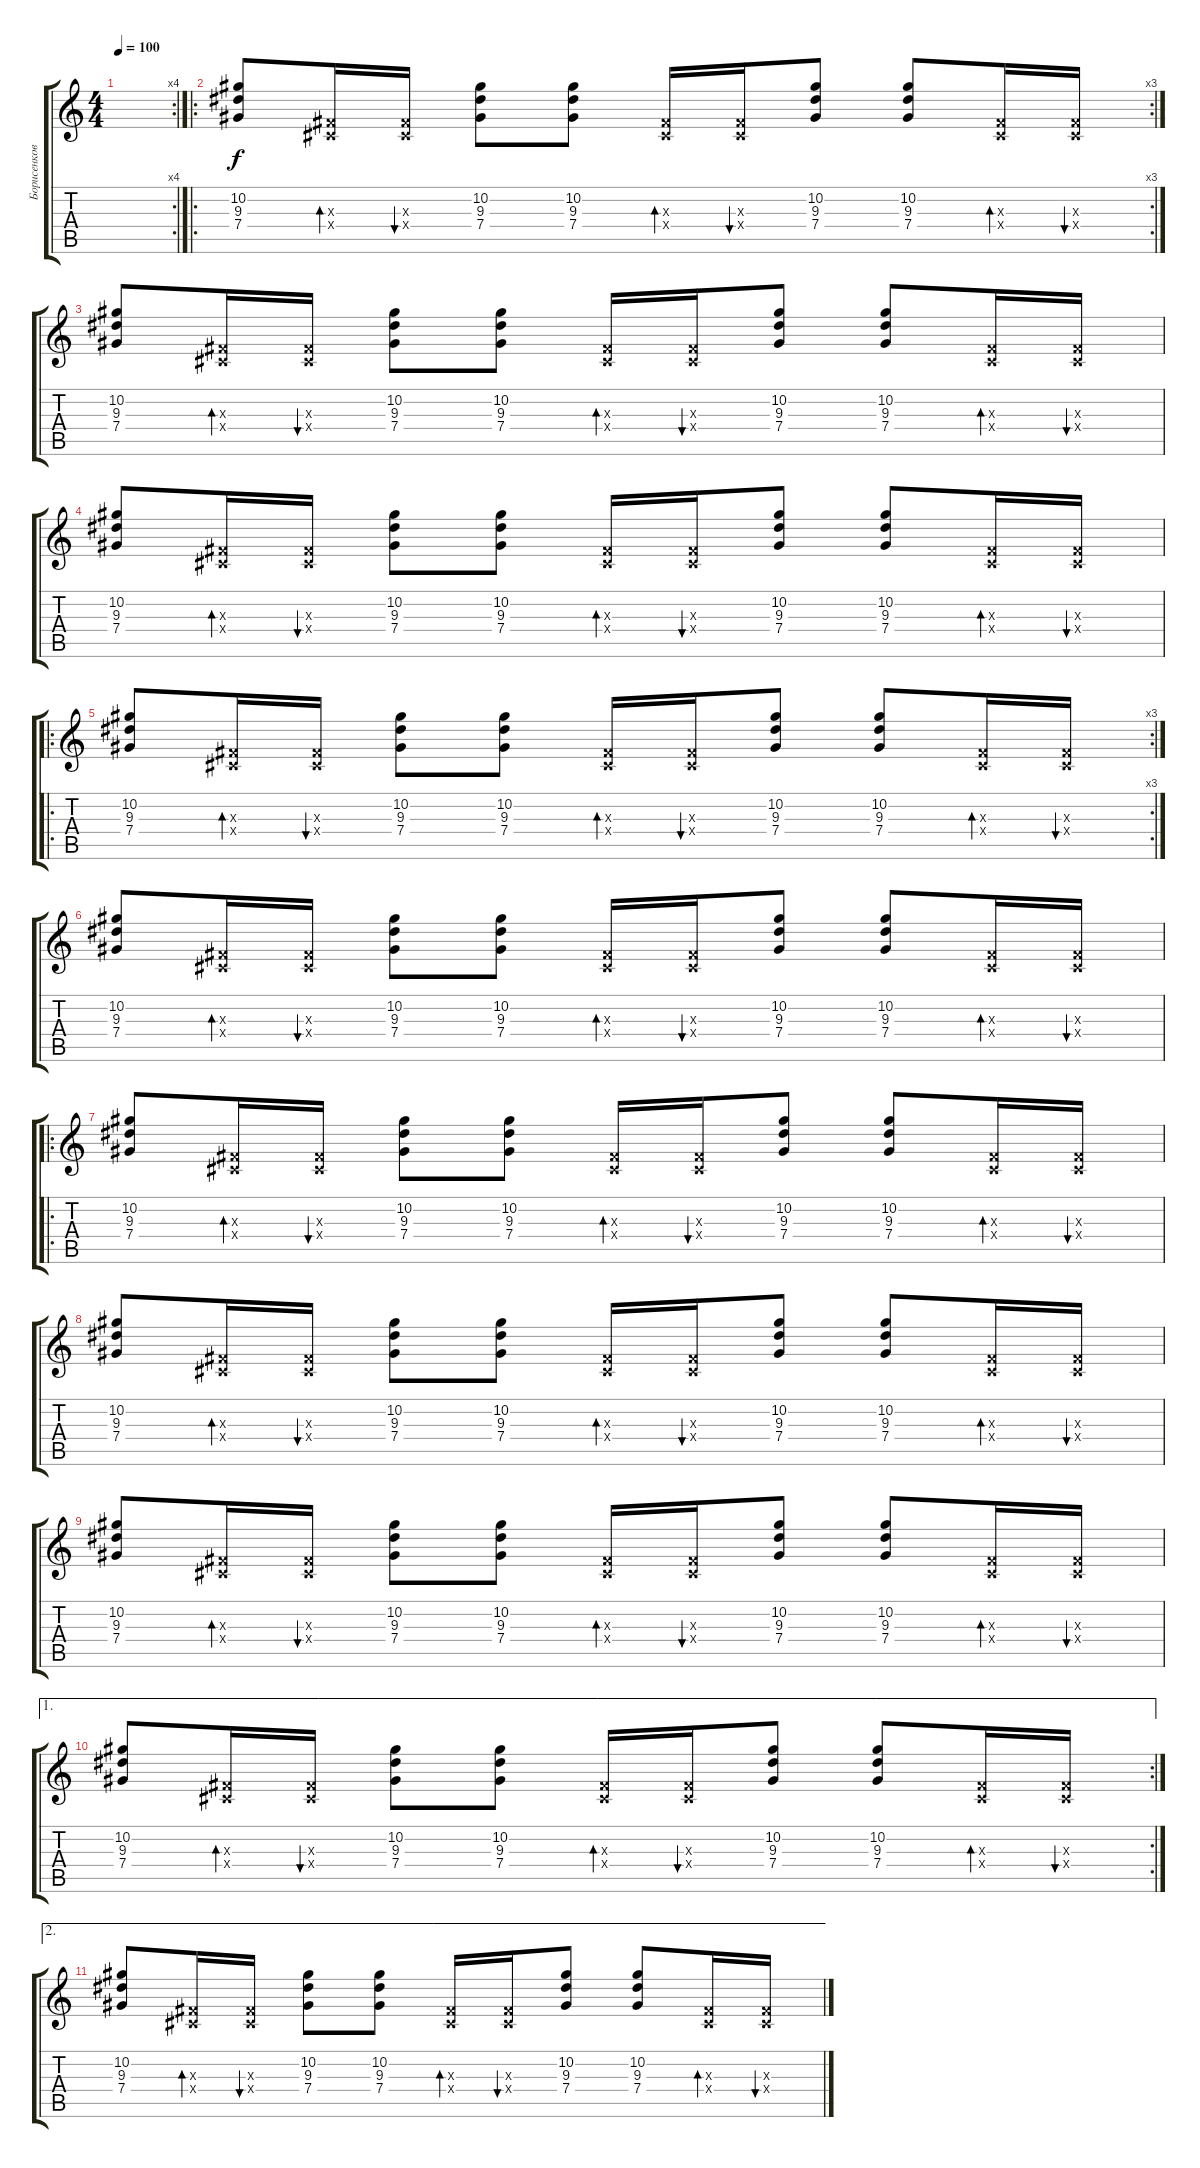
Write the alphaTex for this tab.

\track ("Борисенков Дмитрий" "Борисенков") {instrument electricguitarclean}
\staff {score tabs}
\tuning (Eb4 Bb3 Gb3 Db3 Ab2 Eb2) {hide}
\rc 4
\ts (4 4)
\tempo 100
\clef g2
\ks c
|
\ro
\rc 3
(10.2 9.3 7.4).8 (0.3{x} 0.4{x}).16{bd 480} (0.3{x} 0.4{x}).16{bu 480} (10.2 9.3 7.4).8 (10.2 9.3 7.4).8 (0.3{x} 0.4{x}).16{bd 480} (0.3{x} 0.4{x}).16{bu 480} (10.2 9.3 7.4).8 (10.2 9.3 7.4).8 (0.3{x} 0.4{x}).16{bd 480} (0.3{x} 0.4{x}).16{bu 480} |
(10.2 9.3 7.4).8 (0.3{x} 0.4{x}).16{bd 480} (0.3{x} 0.4{x}).16{bu 480} (10.2 9.3 7.4).8 (10.2 9.3 7.4).8 (0.3{x} 0.4{x}).16{bd 480} (0.3{x} 0.4{x}).16{bu 480} (10.2 9.3 7.4).8 (10.2 9.3 7.4).8 (0.3{x} 0.4{x}).16{bd 480} (0.3{x} 0.4{x}).16{bu 480} |
(10.2 9.3 7.4).8 (0.3{x} 0.4{x}).16{bd 480} (0.3{x} 0.4{x}).16{bu 480} (10.2 9.3 7.4).8 (10.2 9.3 7.4).8 (0.3{x} 0.4{x}).16{bd 480} (0.3{x} 0.4{x}).16{bu 480} (10.2 9.3 7.4).8 (10.2 9.3 7.4).8 (0.3{x} 0.4{x}).16{bd 480} (0.3{x} 0.4{x}).16{bu 480} |
\ro
\rc 3
(10.2 9.3 7.4).8 (0.3{x} 0.4{x}).16{bd 480} (0.3{x} 0.4{x}).16{bu 480} (10.2 9.3 7.4).8 (10.2 9.3 7.4).8 (0.3{x} 0.4{x}).16{bd 480} (0.3{x} 0.4{x}).16{bu 480} (10.2 9.3 7.4).8 (10.2 9.3 7.4).8 (0.3{x} 0.4{x}).16{bd 480} (0.3{x} 0.4{x}).16{bu 480} |
(10.2 9.3 7.4).8 (0.3{x} 0.4{x}).16{bd 480} (0.3{x} 0.4{x}).16{bu 480} (10.2 9.3 7.4).8 (10.2 9.3 7.4).8 (0.3{x} 0.4{x}).16{bd 480} (0.3{x} 0.4{x}).16{bu 480} (10.2 9.3 7.4).8 (10.2 9.3 7.4).8 (0.3{x} 0.4{x}).16{bd 480} (0.3{x} 0.4{x}).16{bu 480} |
\ro
(10.2 9.3 7.4).8 (0.3{x} 0.4{x}).16{bd 480} (0.3{x} 0.4{x}).16{bu 480} (10.2 9.3 7.4).8 (10.2 9.3 7.4).8 (0.3{x} 0.4{x}).16{bd 480} (0.3{x} 0.4{x}).16{bu 480} (10.2 9.3 7.4).8 (10.2 9.3 7.4).8 (0.3{x} 0.4{x}).16{bd 480} (0.3{x} 0.4{x}).16{bu 480} |
(10.2 9.3 7.4).8 (0.3{x} 0.4{x}).16{bd 480} (0.3{x} 0.4{x}).16{bu 480} (10.2 9.3 7.4).8 (10.2 9.3 7.4).8 (0.3{x} 0.4{x}).16{bd 480} (0.3{x} 0.4{x}).16{bu 480} (10.2 9.3 7.4).8 (10.2 9.3 7.4).8 (0.3{x} 0.4{x}).16{bd 480} (0.3{x} 0.4{x}).16{bu 480} |
(10.2 9.3 7.4).8 (0.3{x} 0.4{x}).16{bd 480} (0.3{x} 0.4{x}).16{bu 480} (10.2 9.3 7.4).8 (10.2 9.3 7.4).8 (0.3{x} 0.4{x}).16{bd 480} (0.3{x} 0.4{x}).16{bu 480} (10.2 9.3 7.4).8 (10.2 9.3 7.4).8 (0.3{x} 0.4{x}).16{bd 480} (0.3{x} 0.4{x}).16{bu 480} |
\ae 1
\rc 2
(10.2 9.3 7.4).8 (0.3{x} 0.4{x}).16{bd 480} (0.3{x} 0.4{x}).16{bu 480} (10.2 9.3 7.4).8 (10.2 9.3 7.4).8 (0.3{x} 0.4{x}).16{bd 480} (0.3{x} 0.4{x}).16{bu 480} (10.2 9.3 7.4).8 (10.2 9.3 7.4).8 (0.3{x} 0.4{x}).16{bd 480} (0.3{x} 0.4{x}).16{bu 480} |
\ae 2
(10.2 9.3 7.4).8 (0.3{x} 0.4{x}).16{bd 480} (0.3{x} 0.4{x}).16{bu 480} (10.2 9.3 7.4).8 (10.2 9.3 7.4).8 (0.3{x} 0.4{x}).16{bd 480} (0.3{x} 0.4{x}).16{bu 480} (10.2 9.3 7.4).8 (10.2 9.3 7.4).8 (0.3{x} 0.4{x}).16{bd 480} (0.3{x} 0.4{x}).16{bu 480}
